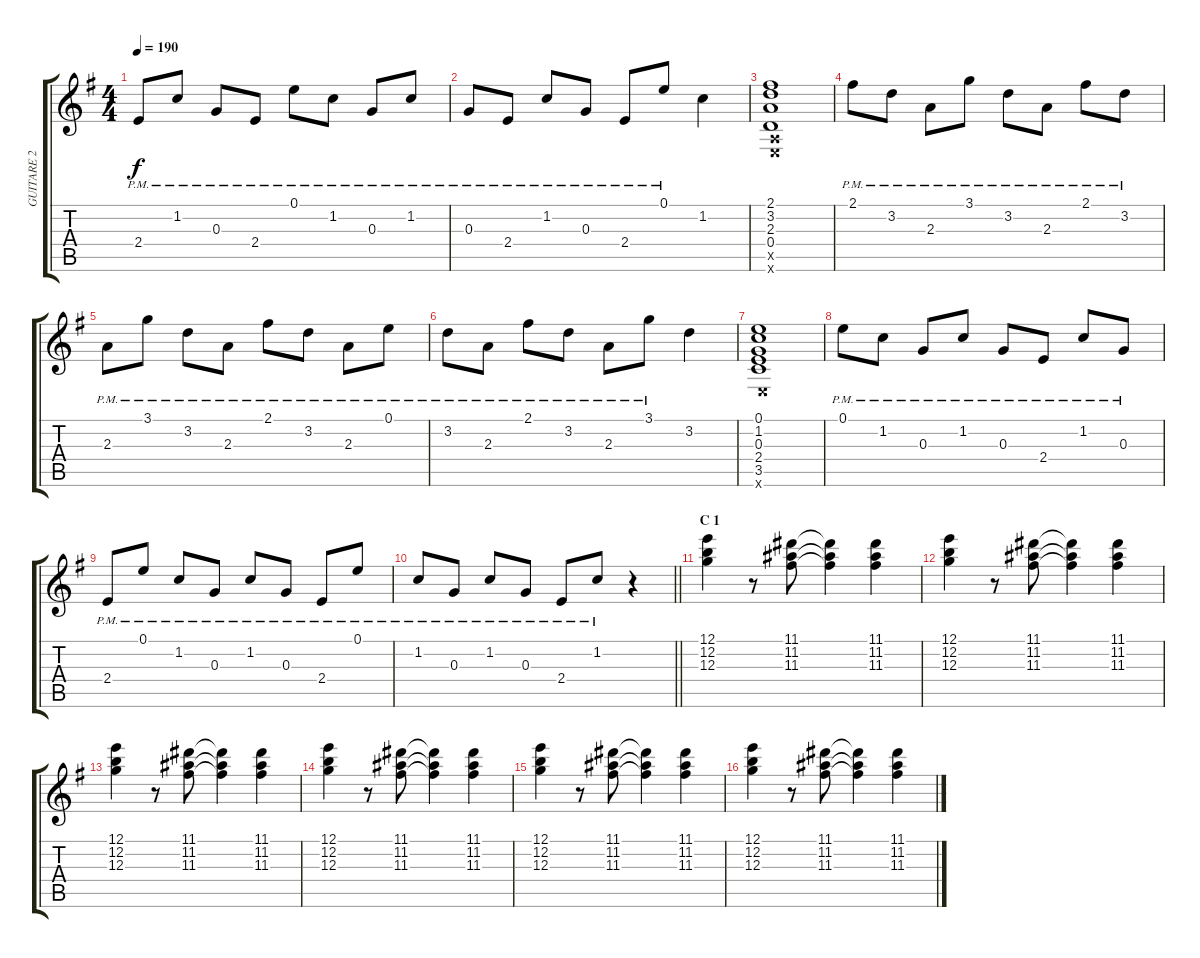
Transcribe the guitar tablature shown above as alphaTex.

\track ("GUITARE 2" "GUITARE 2") {instrument distortionguitar}
\staff {score tabs}
\tuning (E4 B3 G3 D3 A2 E2) {hide}
\ts (4 4)
\tempo 190
\clef g2
\ks g
2.4{pm}.8{dy f} 1.2{pm}.8 0.3{pm}.8 2.4{pm}.8 0.1{pm}.8 1.2{pm}.8 0.3{pm}.8 1.2{pm}.8 |
0.3{pm}.8 2.4{pm}.8 1.2{pm}.8 0.3{pm}.8 2.4{pm}.8 0.1{pm}.8 1.2.4 |
(2.1 3.2 2.3 0.4 0.5{x} 0.6{x}).1 |
2.1{pm}.8 3.2{pm}.8 2.3{pm}.8 3.1{pm}.8 3.2{pm}.8 2.3{pm}.8 2.1{pm}.8 3.2{pm}.8 |
2.3{pm}.8 3.1{pm}.8 3.2{pm}.8 2.3{pm}.8 2.1{pm}.8 3.2{pm}.8 2.3{pm}.8 0.1{pm}.8 |
3.2{pm}.8 2.3{pm}.8 2.1{pm}.8 3.2{pm}.8 2.3{pm}.8 3.1{pm}.8 3.2.4 |
(0.1 1.2 0.3 2.4 3.5 0.6{x}).1 |
0.1{pm}.8 1.2{pm}.8 0.3{pm}.8 1.2{pm}.8 0.3{pm}.8 2.4{pm}.8 1.2{pm}.8 0.3{pm}.8 |
2.4{pm}.8 0.1{pm}.8 1.2{pm}.8 0.3{pm}.8 1.2{pm}.8 0.3{pm}.8 2.4{pm}.8 0.1{pm}.8 |
\barLineRight lightlight
1.2{pm}.8 0.3{pm}.8 1.2{pm}.8 0.3{pm}.8 2.4{pm}.8 1.2{pm}.8 r.4 |
\section ("" "C 1")
(12.1 12.2 12.3).4{volume 10 balance 3} r.8 (11.1 11.2 11.3).8 (11.1{t} 11.2{t} 11.3{t}).4 (11.1 11.2 11.3).4 |
(12.1 12.2 12.3).4 r.8 (11.1 11.2 11.3).8 (11.1{t} 11.2{t} 11.3{t}).4 (11.1 11.2 11.3).4 |
(12.1 12.2 12.3).4 r.8 (11.1 11.2 11.3).8 (11.1{t} 11.2{t} 11.3{t}).4 (11.1 11.2 11.3).4 |
(12.1 12.2 12.3).4 r.8 (11.1 11.2 11.3).8 (11.1{t} 11.2{t} 11.3{t}).4 (11.1 11.2 11.3).4 |
(12.1 12.2 12.3).4 r.8 (11.1 11.2 11.3).8 (11.1{t} 11.2{t} 11.3{t}).4 (11.1 11.2 11.3).4 |
(12.1 12.2 12.3).4 r.8 (11.1 11.2 11.3).8 (11.1{t} 11.2{t} 11.3{t}).4 (11.1 11.2 11.3).4
